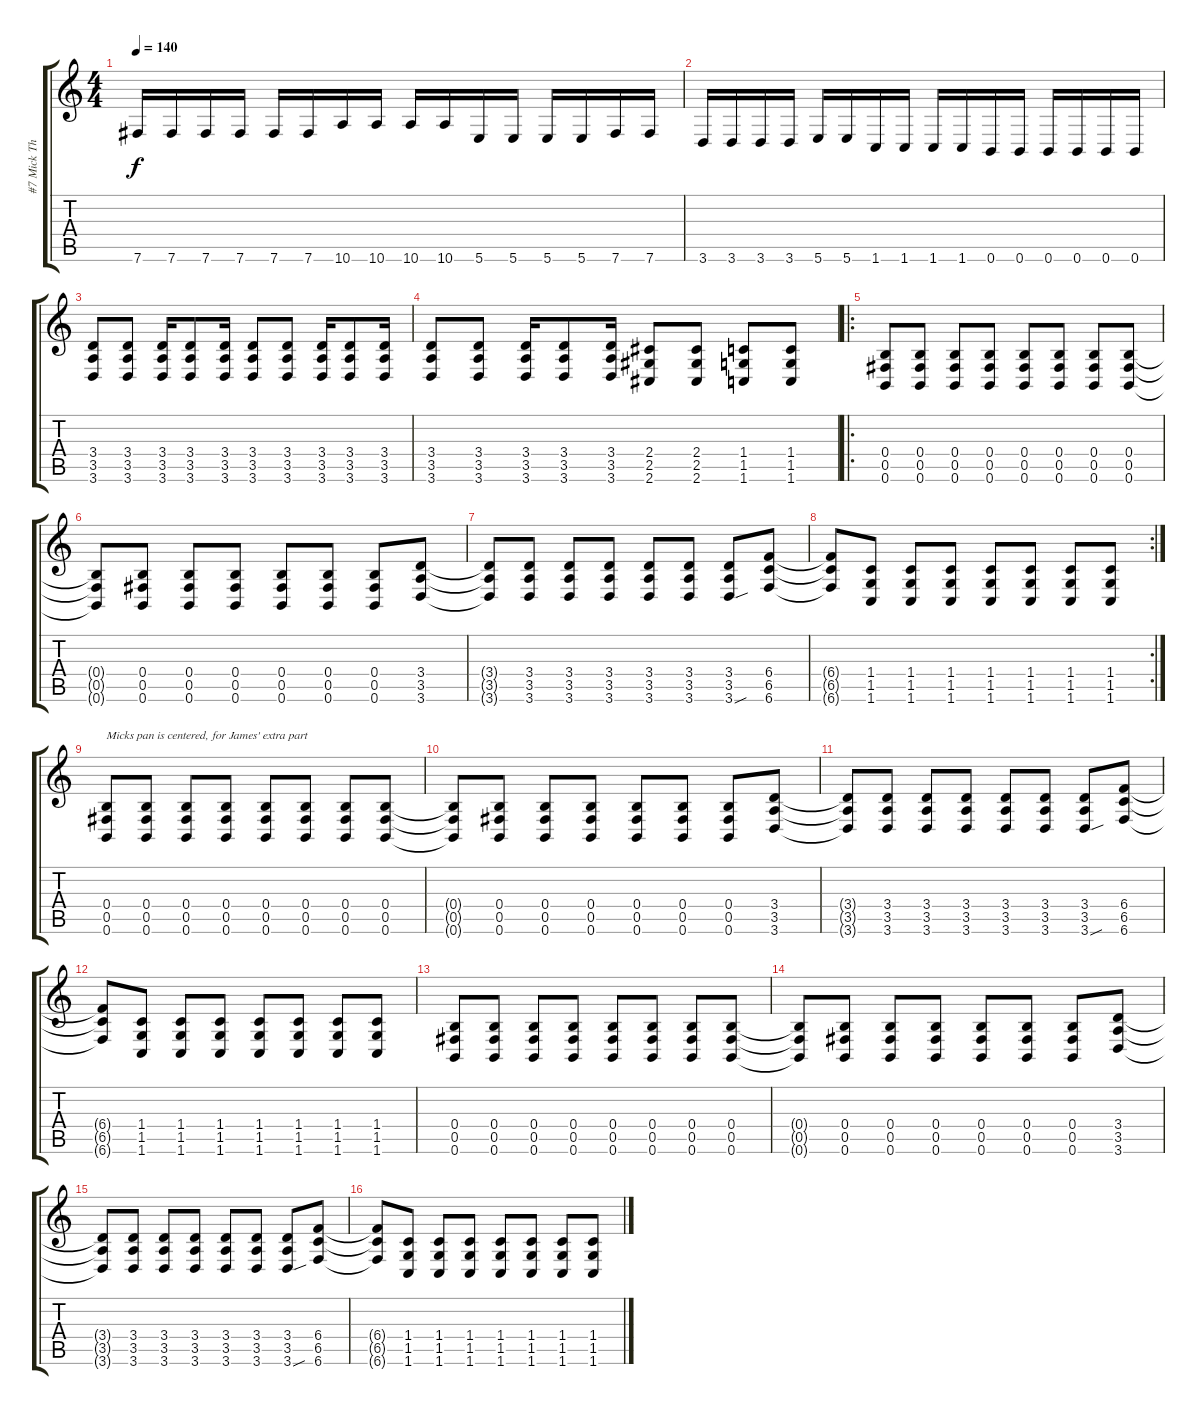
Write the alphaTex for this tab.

\track ("#7 Mick Thompson" "#7 Mick Th") {instrument distortionguitar}
\staff {score tabs}
\tuning (Db4 Ab3 E3 B2 Gb2 B1) {hide}
\ts (4 4)
\tempo 140
\clef g2
\ks c
7.6.16{dy f} 7.6.16 7.6.16 7.6.16 7.6.16 7.6.16 10.6.16 10.6.16 10.6.16 10.6.16 5.6.16 5.6.16 5.6.16 5.6.16 7.6.16 7.6.16 |
3.6.16 3.6.16 3.6.16 3.6.16 5.6.16 5.6.16 1.6.16 1.6.16 1.6.16 1.6.16 0.6.16 0.6.16 0.6.16 0.6.16 0.6.16 0.6.16 |
(3.4 3.5 3.6).8 (3.4 3.5 3.6).8 (3.4 3.5 3.6).16 (3.4 3.5 3.6).8 (3.4 3.5 3.6).16 (3.4 3.5 3.6).8 (3.4 3.5 3.6).8 (3.4 3.5 3.6).16 (3.4 3.5 3.6).8 (3.4 3.5 3.6).16 |
(3.4 3.5 3.6).8 (3.4 3.5 3.6).8 (3.4 3.5 3.6).16 (3.4 3.5 3.6).8 (3.4 3.5 3.6).16 (2.4 2.5 2.6).8 (2.4 2.5 2.6).8 (1.4 1.5 1.6).8 (1.4 1.5 1.6).8 |
\ro
(0.4 0.5 0.6).8 (0.4 0.5 0.6).8 (0.4 0.5 0.6).8 (0.4 0.5 0.6).8 (0.4 0.5 0.6).8 (0.4 0.5 0.6).8 (0.4 0.5 0.6).8 (0.4 0.5 0.6).8 |
(0.4{t} 0.5{t} 0.6{t}).8 (0.4 0.5 0.6).8 (0.4 0.5 0.6).8 (0.4 0.5 0.6).8 (0.4 0.5 0.6).8 (0.4 0.5 0.6).8 (0.4 0.5 0.6).8 (3.4 3.5 3.6).8 |
(3.4{t} 3.5{t} 3.6{t}).8 (3.4 3.5 3.6).8 (3.4 3.5 3.6).8 (3.4 3.5 3.6).8 (3.4 3.5 3.6).8 (3.4 3.5 3.6).8 (3.4 3.5 3.6{sou}).8 (6.4 6.5 6.6).8 |
\rc 2
(6.4{t} 6.5{t} 6.6{t}).8 (1.4 1.5 1.6).8 (1.4 1.5 1.6).8 (1.4 1.5 1.6).8 (1.4 1.5 1.6).8 (1.4 1.5 1.6).8 (1.4 1.5 1.6).8 (1.4 1.5 1.6).8 |
(0.4 0.5 0.6).8{txt "Micks pan is centered, for James' extra part" balance 8} (0.4 0.5 0.6).8 (0.4 0.5 0.6).8 (0.4 0.5 0.6).8 (0.4 0.5 0.6).8 (0.4 0.5 0.6).8 (0.4 0.5 0.6).8 (0.4 0.5 0.6).8 |
(0.4{t} 0.5{t} 0.6{t}).8 (0.4 0.5 0.6).8 (0.4 0.5 0.6).8 (0.4 0.5 0.6).8 (0.4 0.5 0.6).8 (0.4 0.5 0.6).8 (0.4 0.5 0.6).8 (3.4 3.5 3.6).8 |
(3.4{t} 3.5{t} 3.6{t}).8 (3.4 3.5 3.6).8 (3.4 3.5 3.6).8 (3.4 3.5 3.6).8 (3.4 3.5 3.6).8 (3.4 3.5 3.6).8 (3.4 3.5 3.6{sou}).8 (6.4 6.5 6.6).8 |
(6.4{t} 6.5{t} 6.6{t}).8 (1.4 1.5 1.6).8 (1.4 1.5 1.6).8 (1.4 1.5 1.6).8 (1.4 1.5 1.6).8 (1.4 1.5 1.6).8 (1.4 1.5 1.6).8 (1.4 1.5 1.6).8 |
(0.4 0.5 0.6).8 (0.4 0.5 0.6).8 (0.4 0.5 0.6).8 (0.4 0.5 0.6).8 (0.4 0.5 0.6).8 (0.4 0.5 0.6).8 (0.4 0.5 0.6).8 (0.4 0.5 0.6).8 |
(0.4{t} 0.5{t} 0.6{t}).8 (0.4 0.5 0.6).8 (0.4 0.5 0.6).8 (0.4 0.5 0.6).8 (0.4 0.5 0.6).8 (0.4 0.5 0.6).8 (0.4 0.5 0.6).8 (3.4 3.5 3.6).8 |
(3.4{t} 3.5{t} 3.6{t}).8 (3.4 3.5 3.6).8 (3.4 3.5 3.6).8 (3.4 3.5 3.6).8 (3.4 3.5 3.6).8 (3.4 3.5 3.6).8 (3.4 3.5 3.6{sou}).8 (6.4 6.5 6.6).8 |
(6.4{t} 6.5{t} 6.6{t}).8 (1.4 1.5 1.6).8 (1.4 1.5 1.6).8 (1.4 1.5 1.6).8 (1.4 1.5 1.6).8 (1.4 1.5 1.6).8 (1.4 1.5 1.6).8 (1.4 1.5 1.6).8
